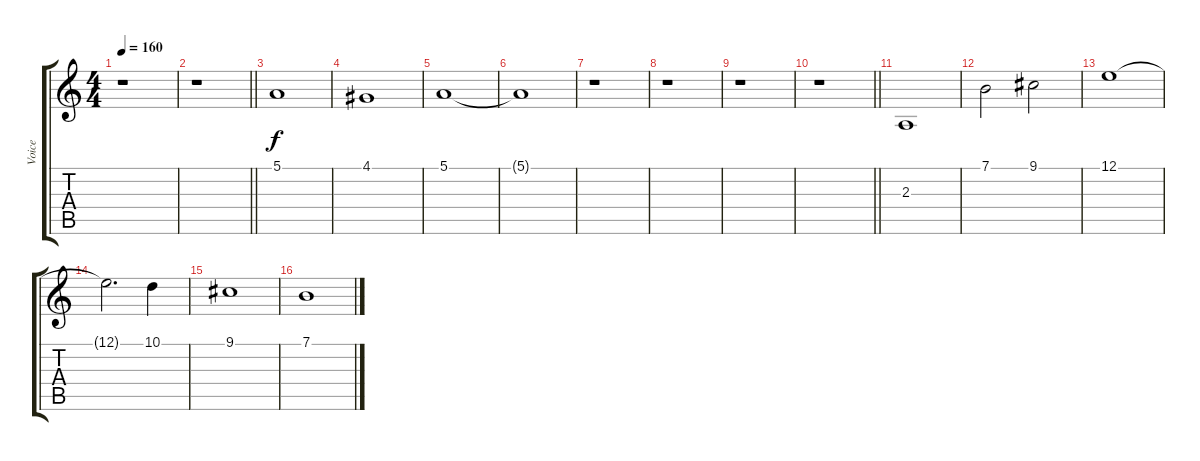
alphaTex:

\track ("Voice" "Voice") {instrument tenorsax}
\staff {score tabs}
\tuning (E4 B3 G3 D3 A2 E2) {hide}
\ts (4 4)
\tempo 160
\clef g2
\ks c
r.1{dy f} |
\barLineRight lightlight
r.1 |
5.1.1 |
4.1.1 |
5.1.1 |
5.1{t}.1 |
r.1 |
r.1 |
r.1 |
\barLineRight lightlight
r.1 |
2.3.1 |
7.1.2 9.1.2 |
12.1.1 |
12.1{t}.2{d} 10.1.4 |
9.1.1 |
7.1.1
